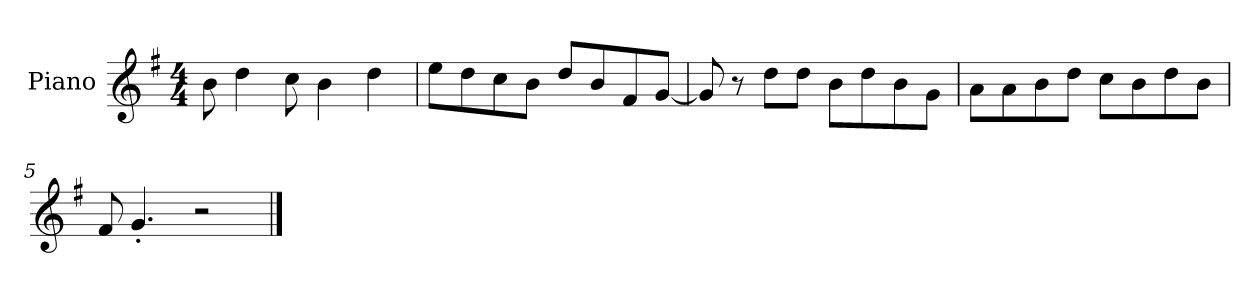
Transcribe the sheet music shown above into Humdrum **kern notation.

**kern
*part1
*staff1
*I"Piano
*I'P-no
*clefG2
*k[f#]
*M4/4
*MM90
=1
8b\
4dd\
8cc\
4b\
4dd\
=2
8ee\L
8dd\
8cc\
8b\J
8dd/L
8b/
8f#/
[8g/J
=3
8g/]
8r
8dd\L
8dd\J
8b\L
8dd\
8b\
8g\J
=4
8a\L
8a\
8b\
8dd\J
8cc\L
8b\
8dd\
8b\J
=5
8f#/
4.g'/
2r
==
*-
